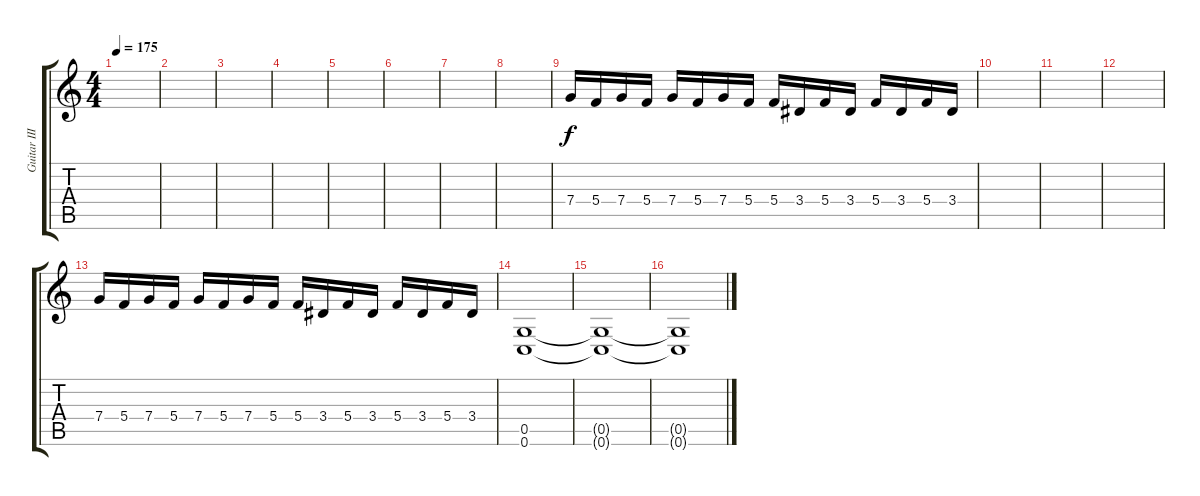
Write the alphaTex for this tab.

\track ("Guitar III" "Guitar III") {instrument distortionguitar}
\staff {score tabs}
\tuning (D4 A3 F3 C3 G2 C2) {hide}
\ts (4 4)
\tempo 175
\clef g2
\ks c
|
|
|
|
|
|
|
|
7.4.16 5.4.16 7.4.16 5.4.16 7.4.16 5.4.16 7.4.16 5.4.16 5.4.16 3.4.16 5.4.16 3.4.16 5.4.16 3.4.16 5.4.16 3.4.16 |
|
|
|
7.4.16 5.4.16 7.4.16 5.4.16 7.4.16 5.4.16 7.4.16 5.4.16 5.4.16 3.4.16 5.4.16 3.4.16 5.4.16 3.4.16 5.4.16 3.4.16 |
(0.5 0.6).1 |
(0.5{t} 0.6{t}).1 |
(0.5{t} 0.6{t}).1
